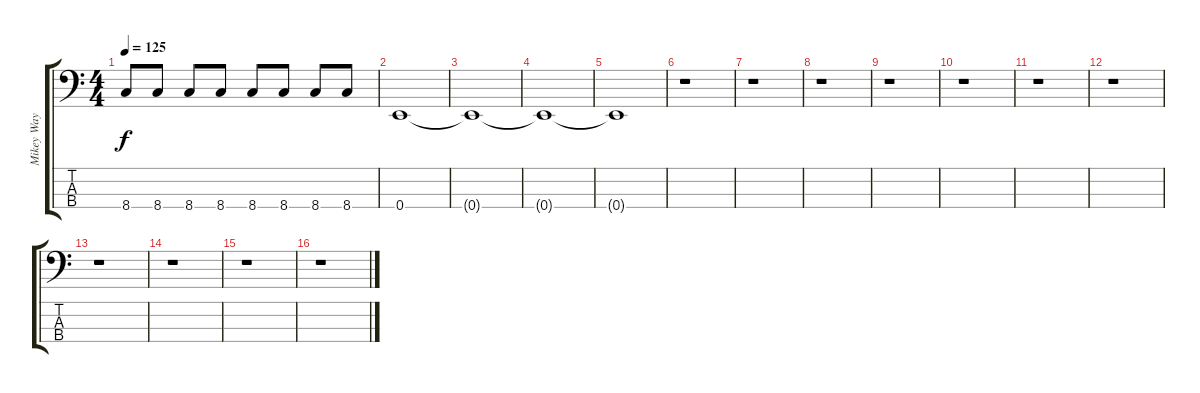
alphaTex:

\track ("Mikey Way" "Mikey Way") {instrument electricbassfinger}
\staff {score tabs}
\tuning (G2 D2 A1 E1) {hide}
\ts (4 4)
\tempo 125
\clef f4
\ks c
8.4.8{dy f} 8.4.8 8.4.8 8.4.8 8.4.8 8.4.8 8.4.8 8.4.8 |
0.4.1 |
0.4{t}.1 |
0.4{t}.1 |
0.4{t}.1 |
r.1 |
r.1 |
r.1 |
r.1 |
r.1 |
r.1 |
r.1 |
r.1 |
r.1 |
r.1 |
r.1
